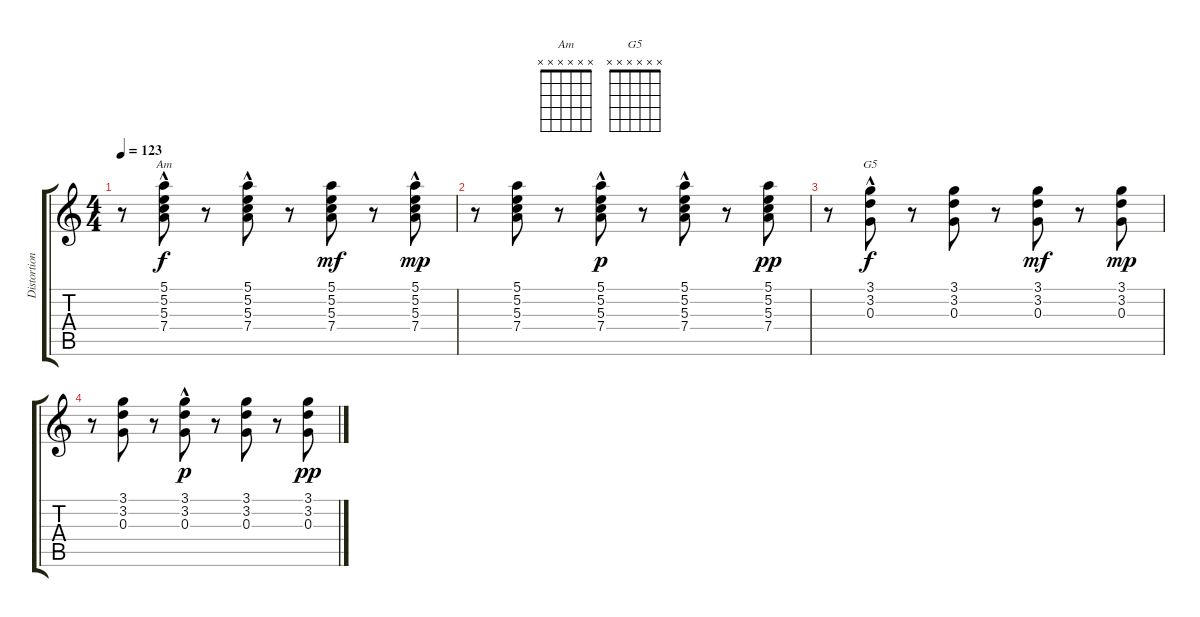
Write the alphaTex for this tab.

\track ("Distortion Guitar" "Distortion") {instrument distortionguitar}
\staff {score tabs}
\tuning (E4 B3 G3 D3 A2 E2) {hide}
\chord ("Am" x x x x x x) {firstfret 0}
\chord ("G5" x x x x x x) {firstfret 0}
\ts (4 4)
\tempo 123
\clef g2
\ks c
r.8{dy pp} (5.1 5.2 5.3 7.4{hac}).8{ch "Am" dy f volume 13} r.8 (5.1 5.2 5.3 7.4{hac}).8{volume 12} r.8 (5.1 5.2 5.3 7.4).8{dy mf volume 11} r.8 (5.1 5.2{hac} 5.3 7.4{hac}).8{dy mp volume 10} |
r.8 (5.1 5.2 5.3 7.4).8{volume 10} r.8 (5.1 5.2 5.3 7.4{hac}).8{dy p volume 9} r.8 (5.1 5.2 5.3 7.4{hac}).8{volume 8} r.8 (5.1 5.2 5.3 7.4).8{dy pp volume 7} |
r.8 (3.1 3.2{hac} 0.3{hac}).8{ch "G5" dy f volume 6} r.8 (3.1 3.2 0.3).8{volume 5} r.8 (3.1 3.2 0.3).8{dy mf volume 4} r.8 (3.1 3.2 0.3).8{dy mp volume 4} |
r.8 (3.1 3.2 0.3).8{volume 3} r.8 (3.1 3.2{hac} 0.3).8{dy p volume 2} r.8 (3.1 3.2 0.3).8{volume 1} r.8 (3.1 3.2 0.3).8{dy pp volume 0}
